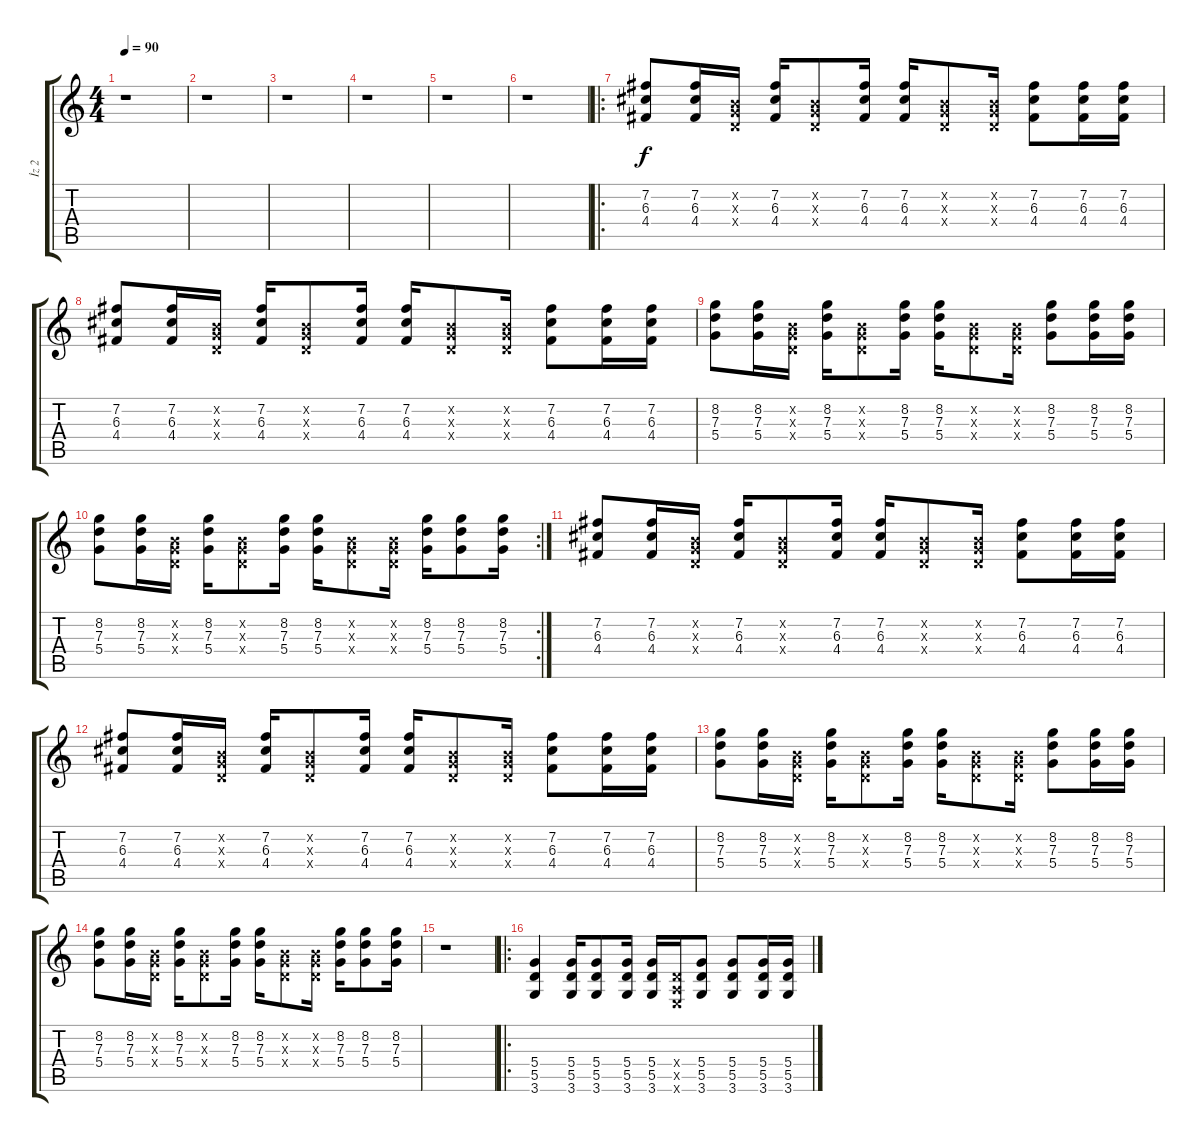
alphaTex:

\track ("İz 2" "İz 2") {instrument overdrivenguitar}
\staff {score tabs}
\tuning (E4 B3 G3 D3 A2 E2) {hide}
\ts (4 4)
\tempo 90
\clef g2
\ks c
r.1{dy f} |
r.1 |
r.1 |
r.1 |
r.1 |
r.1 |
\ro
(7.2 6.3 4.4).8 (7.2 6.3 4.4).16 (0.2{x} 0.3{x} 0.4{x}).16 (7.2 6.3 4.4).16 (0.2{x} 0.3{x} 0.4{x}).8 (7.2 6.3 4.4).16 (7.2 6.3 4.4).16 (0.2{x} 0.3{x} 0.4{x}).8 (0.2{x} 0.3{x} 0.4{x}).16 (7.2 6.3 4.4).8 (7.2 6.3 4.4).16 (7.2 6.3 4.4).16 |
(7.2 6.3 4.4).8 (7.2 6.3 4.4).16 (0.2{x} 0.3{x} 0.4{x}).16 (7.2 6.3 4.4).16 (0.2{x} 0.3{x} 0.4{x}).8 (7.2 6.3 4.4).16 (7.2 6.3 4.4).16 (0.2{x} 0.3{x} 0.4{x}).8 (0.2{x} 0.3{x} 0.4{x}).16 (7.2 6.3 4.4).8 (7.2 6.3 4.4).16 (7.2 6.3 4.4).16 |
(8.2 7.3 5.4).8 (8.2 7.3 5.4).16 (0.2{x} 0.3{x} 0.4{x}).16 (8.2 7.3 5.4).16 (0.2{x} 0.3{x} 0.4{x}).8 (8.2 7.3 5.4).16 (8.2 7.3 5.4).16 (0.2{x} 0.3{x} 0.4{x}).8 (0.2{x} 0.3{x} 0.4{x}).16 (8.2 7.3 5.4).8 (8.2 7.3 5.4).16 (8.2 7.3 5.4).16 |
\rc 2
(8.2 7.3 5.4).8 (8.2 7.3 5.4).16 (0.2{x} 0.3{x} 0.4{x}).16 (8.2 7.3 5.4).16 (0.2{x} 0.3{x} 0.4{x}).8 (8.2 7.3 5.4).16 (8.2 7.3 5.4).16 (0.2{x} 0.3{x} 0.4{x}).8 (0.2{x} 0.3{x} 0.4{x}).16 (8.2 7.3 5.4).16 (8.2 7.3 5.4).8 (8.2 7.3 5.4).16 |
(7.2 6.3 4.4).8 (7.2 6.3 4.4).16 (0.2{x} 0.3{x} 0.4{x}).16 (7.2 6.3 4.4).16 (0.2{x} 0.3{x} 0.4{x}).8 (7.2 6.3 4.4).16 (7.2 6.3 4.4).16 (0.2{x} 0.3{x} 0.4{x}).8 (0.2{x} 0.3{x} 0.4{x}).16 (7.2 6.3 4.4).8 (7.2 6.3 4.4).16 (7.2 6.3 4.4).16 |
(7.2 6.3 4.4).8 (7.2 6.3 4.4).16 (0.2{x} 0.3{x} 0.4{x}).16 (7.2 6.3 4.4).16 (0.2{x} 0.3{x} 0.4{x}).8 (7.2 6.3 4.4).16 (7.2 6.3 4.4).16 (0.2{x} 0.3{x} 0.4{x}).8 (0.2{x} 0.3{x} 0.4{x}).16 (7.2 6.3 4.4).8 (7.2 6.3 4.4).16 (7.2 6.3 4.4).16 |
(8.2 7.3 5.4).8 (8.2 7.3 5.4).16 (0.2{x} 0.3{x} 0.4{x}).16 (8.2 7.3 5.4).16 (0.2{x} 0.3{x} 0.4{x}).8 (8.2 7.3 5.4).16 (8.2 7.3 5.4).16 (0.2{x} 0.3{x} 0.4{x}).8 (0.2{x} 0.3{x} 0.4{x}).16 (8.2 7.3 5.4).8 (8.2 7.3 5.4).16 (8.2 7.3 5.4).16 |
(8.2 7.3 5.4).8 (8.2 7.3 5.4).16 (0.2{x} 0.3{x} 0.4{x}).16 (8.2 7.3 5.4).16 (0.2{x} 0.3{x} 0.4{x}).8 (8.2 7.3 5.4).16 (8.2 7.3 5.4).16 (0.2{x} 0.3{x} 0.4{x}).8 (0.2{x} 0.3{x} 0.4{x}).16 (8.2 7.3 5.4).16 (8.2 7.3 5.4).8 (8.2 7.3 5.4).16 |
r.1 |
\ro
(5.4 5.5 3.6).4 (5.4 5.5 3.6).16 (5.4 5.5 3.6).8 (5.4 5.5 3.6).16 (5.4 5.5 3.6).16 (0.4{x} 0.5{x} 0.6{x}).16 (5.4 5.5 3.6).8 (5.4 5.5 3.6).8 (5.4 5.5 3.6).16 (5.4 5.5 3.6).16
